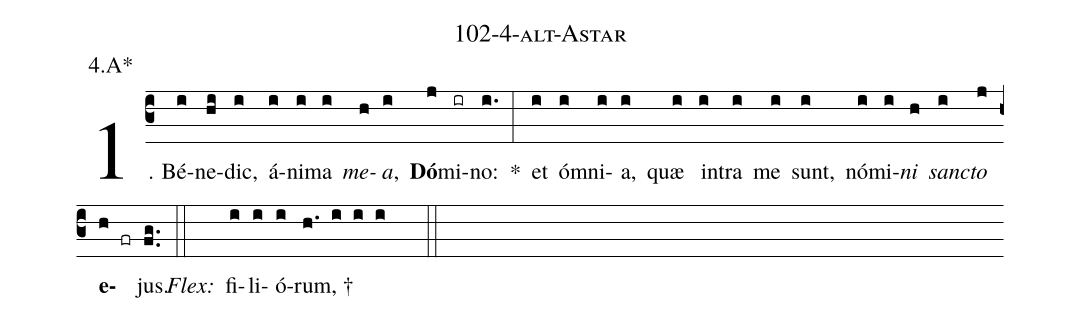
name: 102-4-alt-Astar;
annotation: 4.A*;
%%
(c3)1. Bé(i)ne(hi)dic,(i) á(i)ni(i)ma(i) <i>me</i>(h)<i>a</i>,(i) <b>Dó</b>(j)mi(ir)no:(i.) *(:) et(i) óm(i)ni(i)a,(i) quæ(i) in(i)tra(i) me(i) sunt,(i) nó(i)mi(i)<i>ni</i>(h) <i>sanc</i>(i)<i>to</i>(j) <b>e</b>(h fr)jus.(fg..) (::)
<i>Flex:</i>()  fi(i)li(i)ó(i)rum, †(h. i i i  ::)
